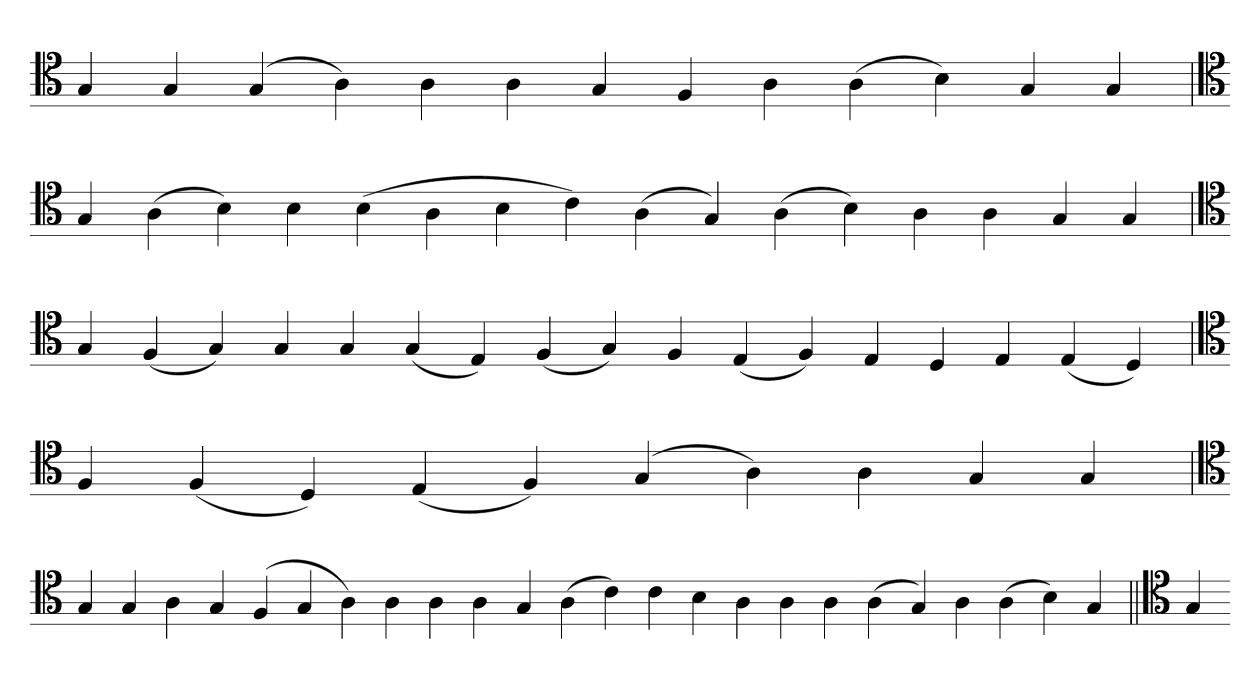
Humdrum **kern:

**kern
*part1
*staff1
*clefC4
=
4G
4G
(4G
4A)
4A
4A
4G
4F
4A
(4A
4B)
4G
4G
=`
*clefC4
4G
(4A
4B)
4B
(4B
4A
4B
4c)
(4A
4G)
(4A
4B)
4A
4A
4G
4G
=
*clefC4
4G
(4F
4G)
4G
4G
(4G
4E)
(4F
4G)
4F
(4E
4F)
4E
4D
4E
(4E
4D)
=`
*clefC4
4F
(4F
4D)
(4E
4F)
(4G
4A)
4A
4G
4G
=
*clefC4
4G
4G
4A
4G
(4F
4G
4A)
4A
4A
4A
4G
(4A
4c)
4c
4B
4A
4A
4A
(4A
4G)
4A
(4A
4B)
4G
=||
*clefC4
4G
=-
*-
